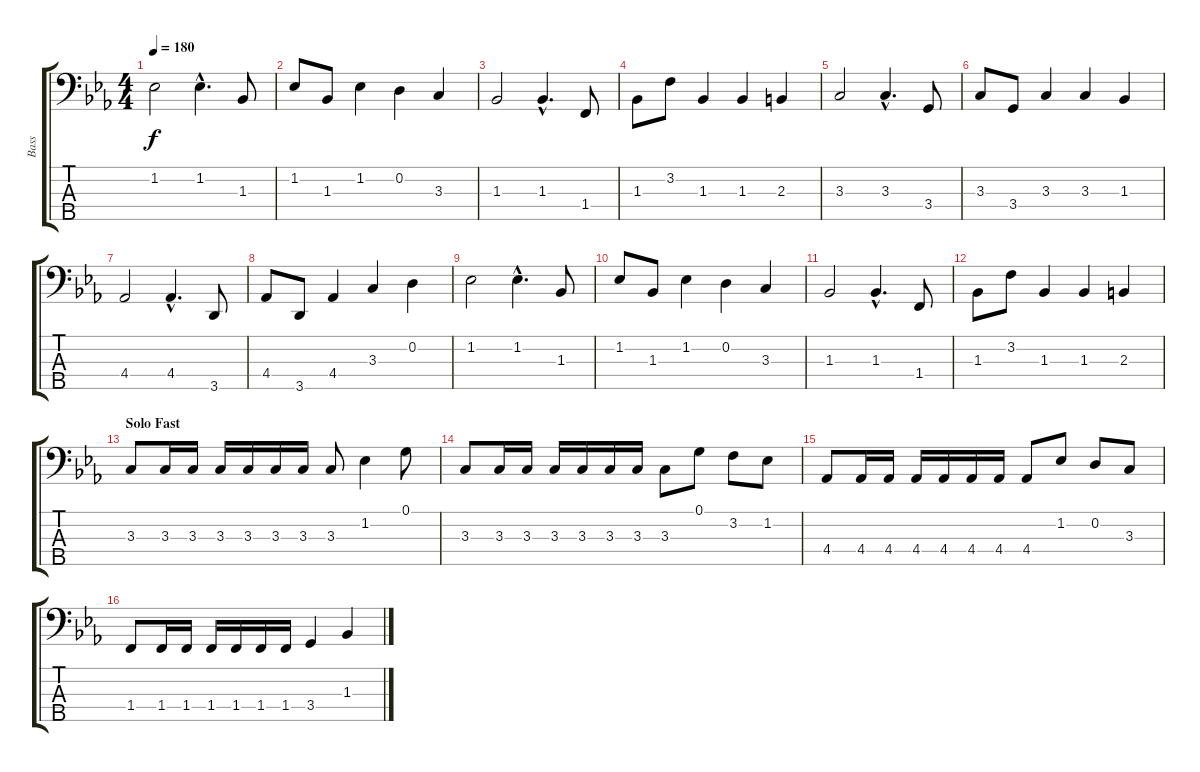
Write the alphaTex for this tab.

\track ("Bass" "Bass") {instrument electricbassfinger}
\staff {score tabs}
\tuning (G2 D2 A1 E1 B0) {hide}
\ts (4 4)
\tempo 180
\clef f4
\ks eb
1.2.2{dy f} 1.2{hac}.4{d} 1.3.8 |
1.2.8 1.3.8 1.2.4 0.2.4 3.3.4 |
1.3.2 1.3{hac}.4{d} 1.4.8 |
1.3.8 3.2.8 1.3.4 1.3.4 2.3.4 |
3.3.2 3.3{hac}.4{d} 3.4.8 |
3.3.8 3.4.8 3.3.4 3.3.4 1.3.4 |
4.4.2 4.4{hac}.4{d} 3.5.8 |
4.4.8 3.5.8 4.4.4 3.3.4 0.2.4 |
1.2.2 1.2{hac}.4{d} 1.3.8 |
1.2.8 1.3.8 1.2.4 0.2.4 3.3.4 |
1.3.2 1.3{hac}.4{d} 1.4.8 |
1.3.8 3.2.8 1.3.4 1.3.4 2.3.4 |
\section ("" "Solo Fast")
3.3.8 3.3.16 3.3.16 3.3.16 3.3.16 3.3.16 3.3.16 3.3.8 1.2.4 0.1.8 |
3.3.8 3.3.16 3.3.16 3.3.16 3.3.16 3.3.16 3.3.16 3.3.8 0.1.8 3.2.8 1.2.8 |
4.4.8 4.4.16 4.4.16 4.4.16 4.4.16 4.4.16 4.4.16 4.4.8 1.2.8 0.2.8 3.3.8 |
1.4.8 1.4.16 1.4.16 1.4.16 1.4.16 1.4.16 1.4.16 3.4.4 1.3.4
